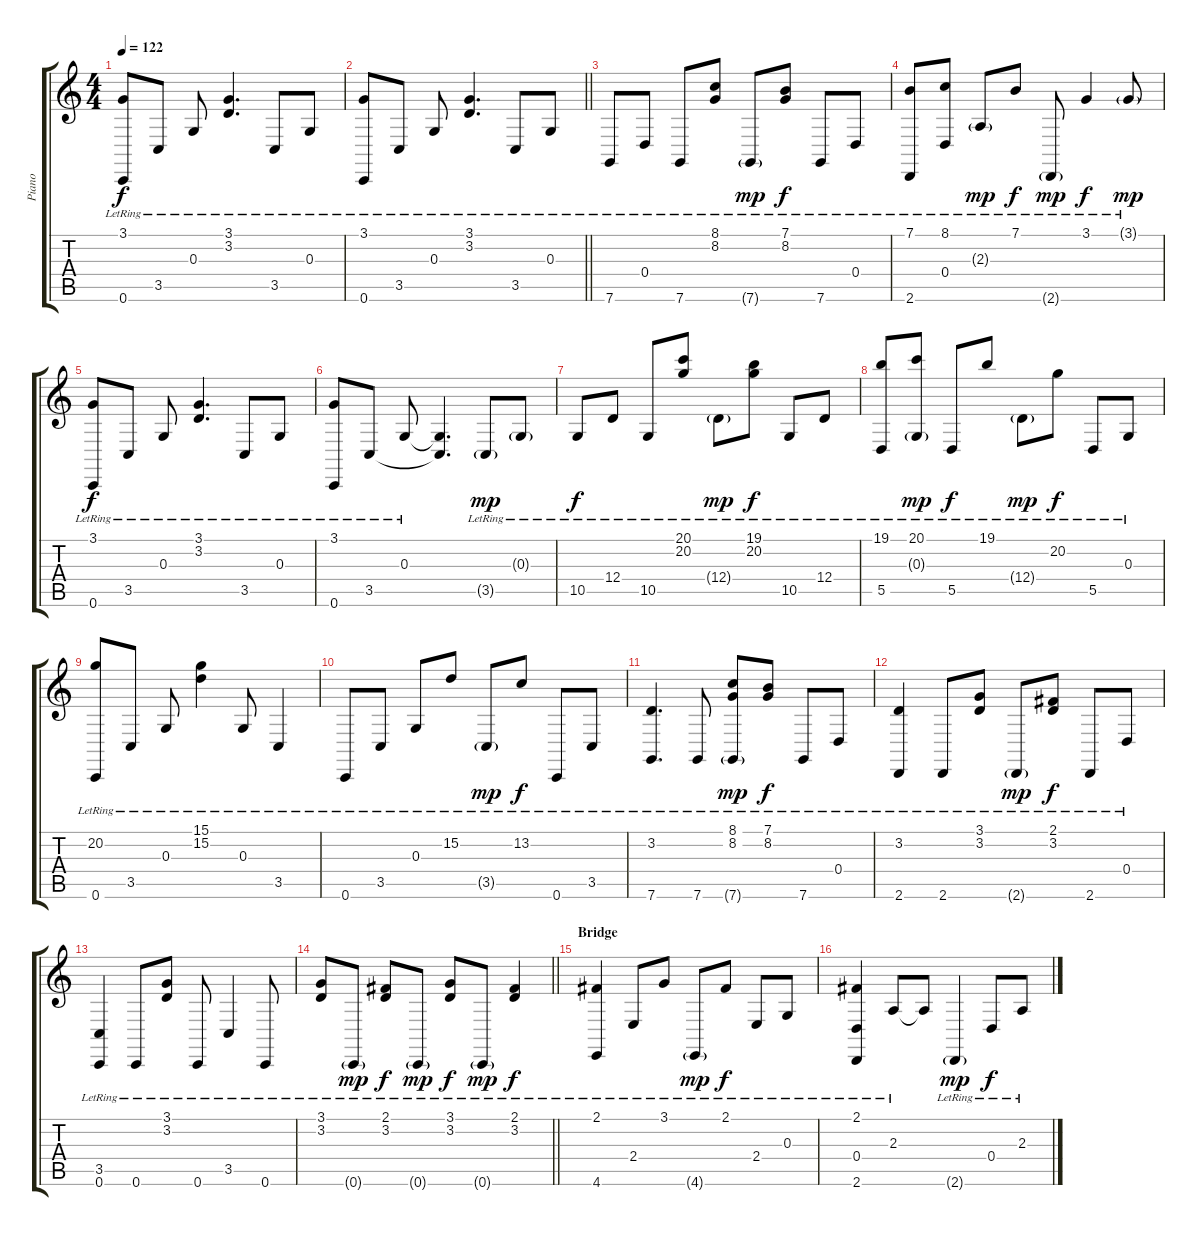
\track ("Piano" "Piano") {instrument acousticgrandpiano}
\staff {score tabs}
\tuning (E4 B3 G3 D3 A2 C2) {hide}
\ts (4 4)
\tempo 122
\clef g2
\ks c
(3.1{lr} 0.6{lr}).8{dy f} 3.5{lr}.8 0.3{lr}.8 (3.1{lr} 3.2{lr}).4{d} 3.5{lr}.8 0.3{lr}.8 |
\barLineRight lightlight
(3.1{lr} 0.6{lr}).8 3.5{lr}.8 0.3{lr}.8 (3.1{lr} 3.2{lr}).4{d} 3.5{lr}.8 0.3{lr}.8 |
7.6{lr}.8 0.4{lr}.8 7.6{lr}.8 (8.1{lr} 8.2{lr}).8 7.6{g lr}.8{dy mp} (7.1{lr} 8.2{lr}).8{dy f} 7.6{lr}.8 0.4{lr}.8 |
(7.1{lr} 2.6{lr}).8 (8.1{lr} 0.4{lr}).8 2.3{g lr}.8{dy mp} 7.1{lr}.8{dy f} 2.6{g lr}.8{dy mp} 3.1{lr}.4{dy f} 3.1{g lr}.8{dy mp} |
(3.1{lr} 0.6{lr}).8{dy f} 3.5{lr}.8 0.3{lr}.8 (3.1{lr} 3.2{lr}).4{d} 3.5{lr}.8 0.3{lr}.8 |
(3.1{lr} 0.6{lr}).8 3.5{lr}.8 0.3{lr}.8 (0.3{t} 3.5{t}).4{d} 3.5{g lr}.8{dy mp} 0.3{g lr}.8 |
10.5{lr}.8{dy f} 12.4{lr}.8 10.5{lr}.8 (20.1{lr} 20.2{lr}).8 12.4{g lr}.8{dy mp} (19.1{lr} 20.2{lr}).8{dy f} 10.5{lr}.8 12.4{lr}.8 |
(19.1{lr} 5.5{lr}).8 (20.1{lr} 0.3{g lr}).8{dy mp} 5.5{lr}.8{dy f} 19.1{lr}.8 12.4{g lr}.8{dy mp} 20.2{lr}.8{dy f} 5.5{lr}.8 0.3{lr}.8 |
(20.2{lr} 0.6{lr}).8 3.5{lr}.8 0.3{lr}.8 (15.1{lr} 15.2{lr}).4 0.3{lr}.8 3.5{lr}.4 |
0.6{lr}.8 3.5{lr}.8 0.3{lr}.8 15.2{lr}.8 3.5{g lr}.8{dy mp} 13.2{lr}.8{dy f} 0.6{lr}.8 3.5{lr}.8 |
(3.2{lr} 7.6{lr}).4{d} 7.6{lr}.8 (8.1{lr} 8.2{lr} 7.6{g lr}).8{dy mp} (7.1{lr} 8.2{lr}).8{dy f} 7.6{lr}.8 0.4{lr}.8 |
(3.2{lr} 2.6{lr}).4 2.6{lr}.8 (3.1{lr} 3.2{lr}).8 2.6{g lr}.8{dy mp} (2.1{lr} 3.2{lr}).8{dy f} 2.6{lr}.8 0.4{lr}.8 |
(3.5{lr} 0.6{lr}).4 0.6{lr}.8 (3.1{lr} 3.2{lr}).8 0.6{lr}.8 3.5{lr}.4 0.6{lr}.8 |
\barLineRight lightlight
(3.1{lr} 3.2{lr}).8 0.6{g lr}.8{dy mp} (2.1{lr} 3.2{lr}).8{dy f} 0.6{g lr}.8{dy mp} (3.1{lr} 3.2{lr}).8{dy f} 0.6{g lr}.8{dy mp} (2.1{lr} 3.2{lr}).4{dy f} |
\section ("" "Bridge")
(2.1{lr} 4.6{lr}).4 2.4{lr}.8 3.1{lr}.8 4.6{g lr}.8{dy mp} 2.1{lr}.8{dy f} 2.4{lr}.8 0.3{lr}.8 |
(2.1{lr} 0.4{lr} 2.6{lr}).4 2.3{lr}.8 2.3{t}.8 2.6{g lr}.4{dy mp} 0.4{lr}.8{dy f} 2.3{lr}.8
